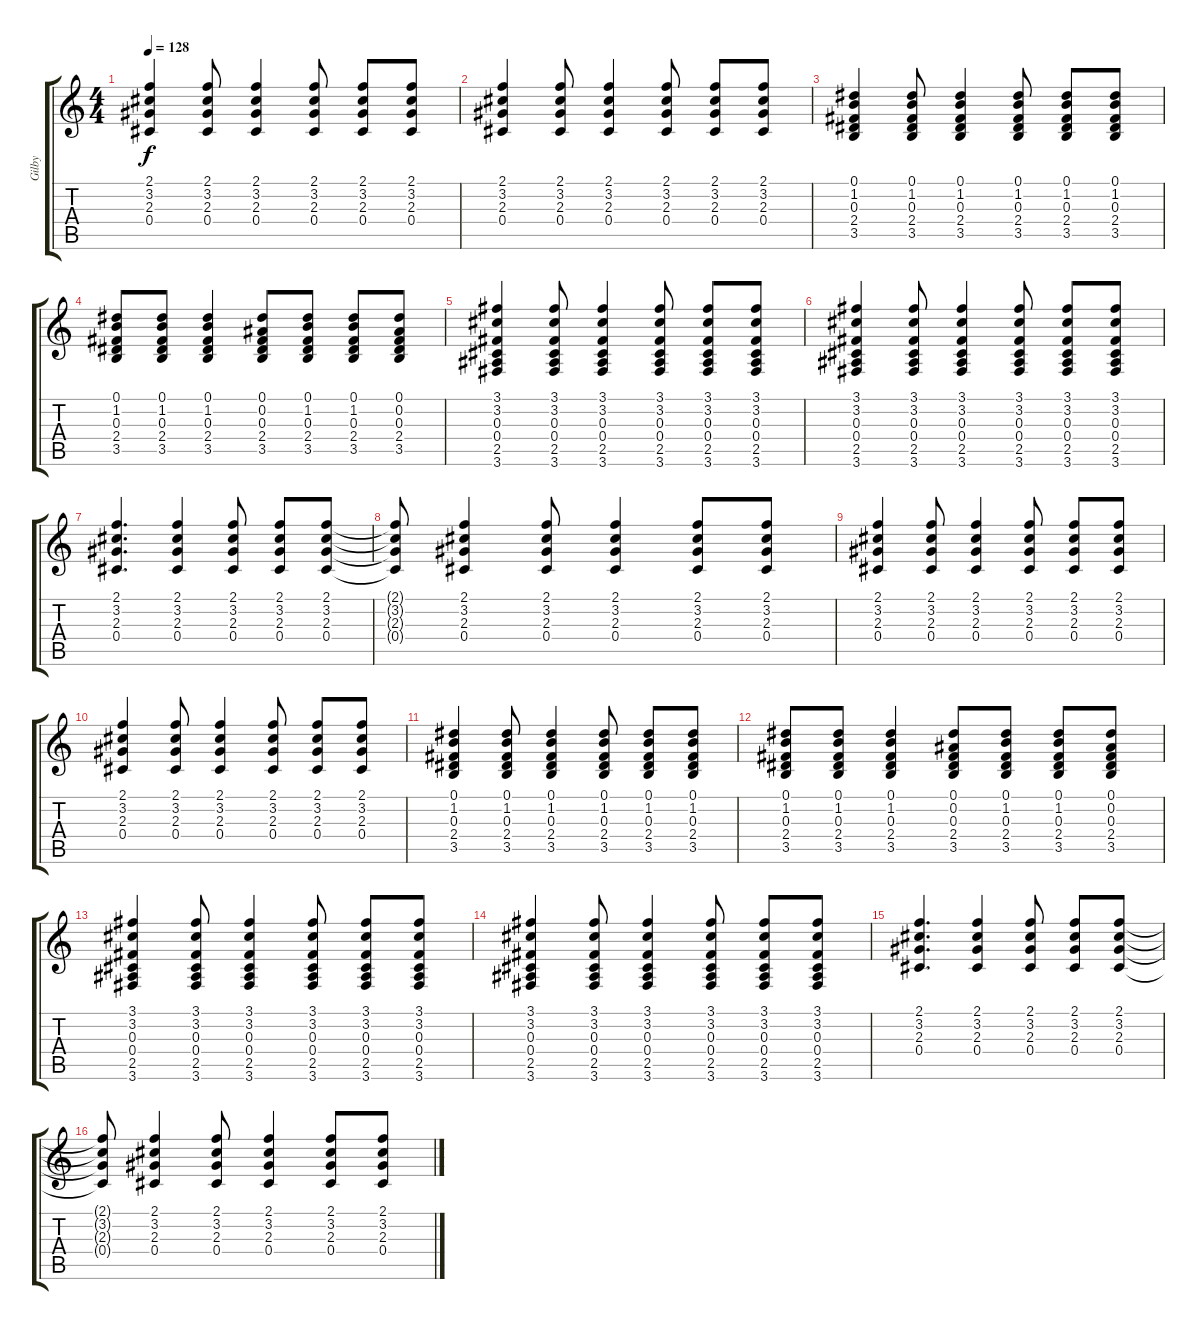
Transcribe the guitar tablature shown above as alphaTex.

\track ("Gilby" "Gilby") {instrument overdrivenguitar}
\staff {score tabs}
\tuning (Eb4 Bb3 Gb3 Db3 Ab2 Eb2) {hide}
\ts (4 4)
\tempo 128
\clef g2
\ks c
(2.1 3.2 2.3 0.4).4{dy f} (2.1 3.2 2.3 0.4).8 (2.1 3.2 2.3 0.4).4 (2.1 3.2 2.3 0.4).8 (2.1 3.2 2.3 0.4).8 (2.1 3.2 2.3 0.4).8 |
(2.1 3.2 2.3 0.4).4 (2.1 3.2 2.3 0.4).8 (2.1 3.2 2.3 0.4).4 (2.1 3.2 2.3 0.4).8 (2.1 3.2 2.3 0.4).8 (2.1 3.2 2.3 0.4).8 |
(0.1 1.2 0.3 2.4 3.5).4 (0.1 1.2 0.3 2.4 3.5).8 (0.1 1.2 0.3 2.4 3.5).4 (0.1 1.2 0.3 2.4 3.5).8 (0.1 1.2 0.3 2.4 3.5).8 (0.1 1.2 0.3 2.4 3.5).8 |
(0.1 1.2 0.3 2.4 3.5).8 (0.1 1.2 0.3 2.4 3.5).8 (0.1 1.2 0.3 2.4 3.5).4 (0.1 0.2 0.3 2.4 3.5).8 (0.1 1.2 0.3 2.4 3.5).8 (0.1 1.2 0.3 2.4 3.5).8 (0.1 0.2 0.3 2.4 3.5).8 |
(3.1 3.2 0.3 0.4 2.5 3.6).4 (3.1 3.2 0.3 0.4 2.5 3.6).8 (3.1 3.2 0.3 0.4 2.5 3.6).4 (3.1 3.2 0.3 0.4 2.5 3.6).8 (3.1 3.2 0.3 0.4 2.5 3.6).8 (3.1 3.2 0.3 0.4 2.5 3.6).8 |
(3.1 3.2 0.3 0.4 2.5 3.6).4 (3.1 3.2 0.3 0.4 2.5 3.6).8 (3.1 3.2 0.3 0.4 2.5 3.6).4 (3.1 3.2 0.3 0.4 2.5 3.6).8 (3.1 3.2 0.3 0.4 2.5 3.6).8 (3.1 3.2 0.3 0.4 2.5 3.6).8 |
(2.1 3.2 2.3 0.4).4{d} (2.1 3.2 2.3 0.4).4 (2.1 3.2 2.3 0.4).8 (2.1 3.2 2.3 0.4).8 (2.1 3.2 2.3 0.4).8 |
(2.1{t} 3.2{t} 2.3{t} 0.4{t}).8 (2.1 3.2 2.3 0.4).4 (2.1 3.2 2.3 0.4).8 (2.1 3.2 2.3 0.4).4 (2.1 3.2 2.3 0.4).8 (2.1 3.2 2.3 0.4).8 |
(2.1 3.2 2.3 0.4).4{instrument electricguitarclean} (2.1 3.2 2.3 0.4).8 (2.1 3.2 2.3 0.4).4 (2.1 3.2 2.3 0.4).8 (2.1 3.2 2.3 0.4).8 (2.1 3.2 2.3 0.4).8 |
(2.1 3.2 2.3 0.4).4 (2.1 3.2 2.3 0.4).8 (2.1 3.2 2.3 0.4).4 (2.1 3.2 2.3 0.4).8 (2.1 3.2 2.3 0.4).8 (2.1 3.2 2.3 0.4).8 |
(0.1 1.2 0.3 2.4 3.5).4 (0.1 1.2 0.3 2.4 3.5).8 (0.1 1.2 0.3 2.4 3.5).4 (0.1 1.2 0.3 2.4 3.5).8 (0.1 1.2 0.3 2.4 3.5).8 (0.1 1.2 0.3 2.4 3.5).8 |
(0.1 1.2 0.3 2.4 3.5).8 (0.1 1.2 0.3 2.4 3.5).8 (0.1 1.2 0.3 2.4 3.5).4 (0.1 0.2 0.3 2.4 3.5).8 (0.1 1.2 0.3 2.4 3.5).8 (0.1 1.2 0.3 2.4 3.5).8 (0.1 0.2 0.3 2.4 3.5).8 |
(3.1 3.2 0.3 0.4 2.5 3.6).4 (3.1 3.2 0.3 0.4 2.5 3.6).8 (3.1 3.2 0.3 0.4 2.5 3.6).4 (3.1 3.2 0.3 0.4 2.5 3.6).8 (3.1 3.2 0.3 0.4 2.5 3.6).8 (3.1 3.2 0.3 0.4 2.5 3.6).8 |
(3.1 3.2 0.3 0.4 2.5 3.6).4 (3.1 3.2 0.3 0.4 2.5 3.6).8 (3.1 3.2 0.3 0.4 2.5 3.6).4 (3.1 3.2 0.3 0.4 2.5 3.6).8 (3.1 3.2 0.3 0.4 2.5 3.6).8 (3.1 3.2 0.3 0.4 2.5 3.6).8 |
(2.1 3.2 2.3 0.4).4{d} (2.1 3.2 2.3 0.4).4 (2.1 3.2 2.3 0.4).8 (2.1 3.2 2.3 0.4).8 (2.1 3.2 2.3 0.4).8 |
(2.1{t} 3.2{t} 2.3{t} 0.4{t}).8 (2.1 3.2 2.3 0.4).4 (2.1 3.2 2.3 0.4).8 (2.1 3.2 2.3 0.4).4 (2.1 3.2 2.3 0.4).8 (2.1 3.2 2.3 0.4).8
